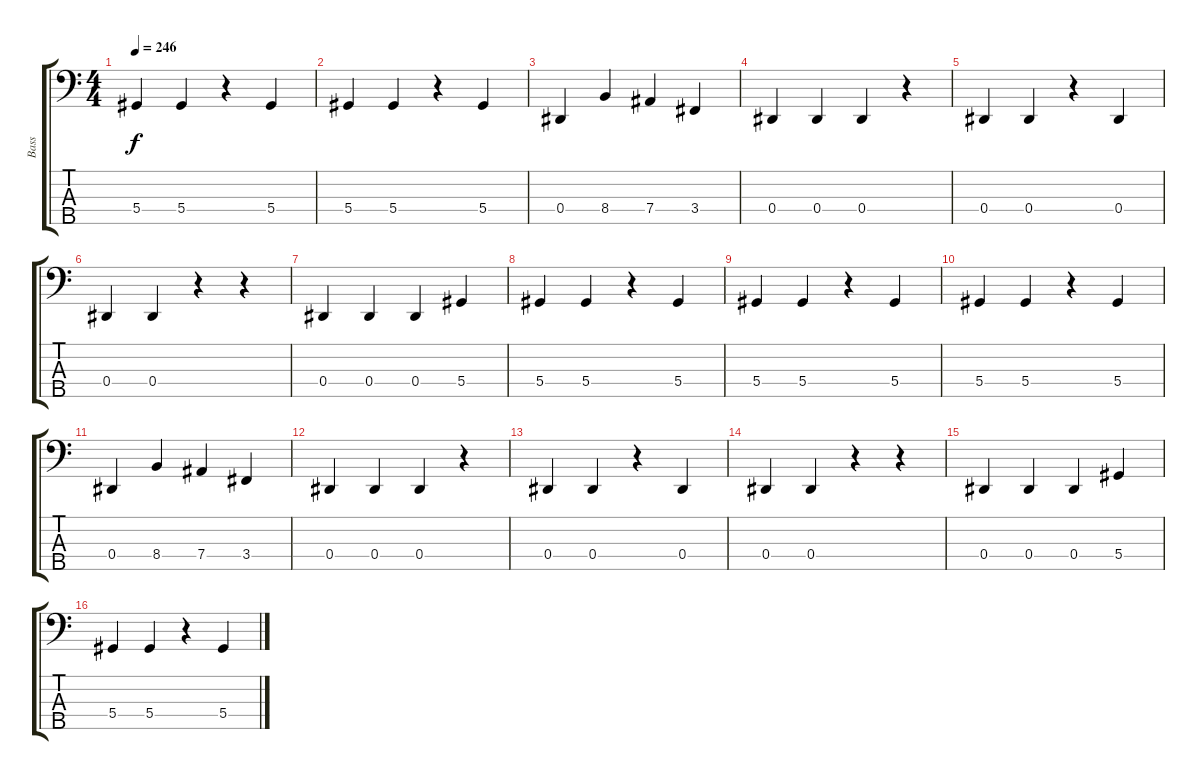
\track ("Bass" "Bass") {instrument electricbassfinger}
\staff {score tabs}
\tuning (Gb2 Db2 Ab1 Eb1 Bb0) {hide}
\ts (4 4)
\tempo 246
\clef f4
\ks c
5.4.4{dy f} 5.4.4 r.4 5.4.4 |
5.4.4 5.4.4 r.4 5.4.4 |
0.4.4 8.4.4 7.4.4 3.4.4 |
0.4.4 0.4.4 0.4.4 r.4 |
0.4.4 0.4.4 r.4 0.4.4 |
0.4.4 0.4.4 r.4 r.4 |
0.4.4 0.4.4 0.4.4 5.4.4 |
5.4.4 5.4.4 r.4 5.4.4 |
5.4.4 5.4.4 r.4 5.4.4 |
5.4.4 5.4.4 r.4 5.4.4 |
0.4.4 8.4.4 7.4.4 3.4.4 |
0.4.4 0.4.4 0.4.4 r.4 |
0.4.4 0.4.4 r.4 0.4.4 |
0.4.4 0.4.4 r.4 r.4 |
0.4.4 0.4.4 0.4.4 5.4.4 |
5.4.4 5.4.4 r.4 5.4.4
